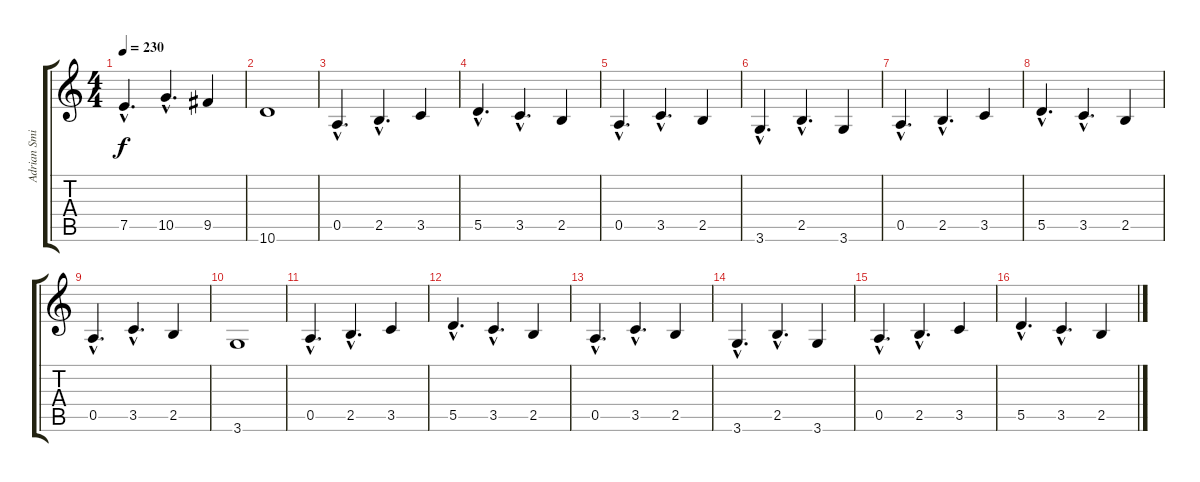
\track ("Adrian Smith" "Adrian Smi") {instrument distortionguitar}
\staff {score tabs}
\tuning (E4 B3 G3 D3 A2 E2) {hide}
\ts (4 4)
\tempo 230
\clef g2
\ks c
7.5{hac}.4{d dy f} 10.5{hac}.4{d} 9.5.4 |
10.6.1 |
0.5{hac}.4{d} 2.5{hac}.4{d} 3.5.4 |
5.5{hac}.4{d} 3.5{hac}.4{d} 2.5.4 |
0.5{hac}.4{d} 3.5{hac}.4{d} 2.5.4 |
3.6{hac}.4{d} 2.5{hac}.4{d} 3.6.4 |
0.5{hac}.4{d} 2.5{hac}.4{d} 3.5.4 |
5.5{hac}.4{d} 3.5{hac}.4{d} 2.5.4 |
0.5{hac}.4{d} 3.5{hac}.4{d} 2.5.4 |
3.6.1 |
0.5{hac}.4{d} 2.5{hac}.4{d} 3.5.4 |
5.5{hac}.4{d} 3.5{hac}.4{d} 2.5.4 |
0.5{hac}.4{d} 3.5{hac}.4{d} 2.5.4 |
3.6{hac}.4{d} 2.5{hac}.4{d} 3.6.4 |
0.5{hac}.4{d} 2.5{hac}.4{d} 3.5.4 |
5.5{hac}.4{d} 3.5{hac}.4{d} 2.5.4
